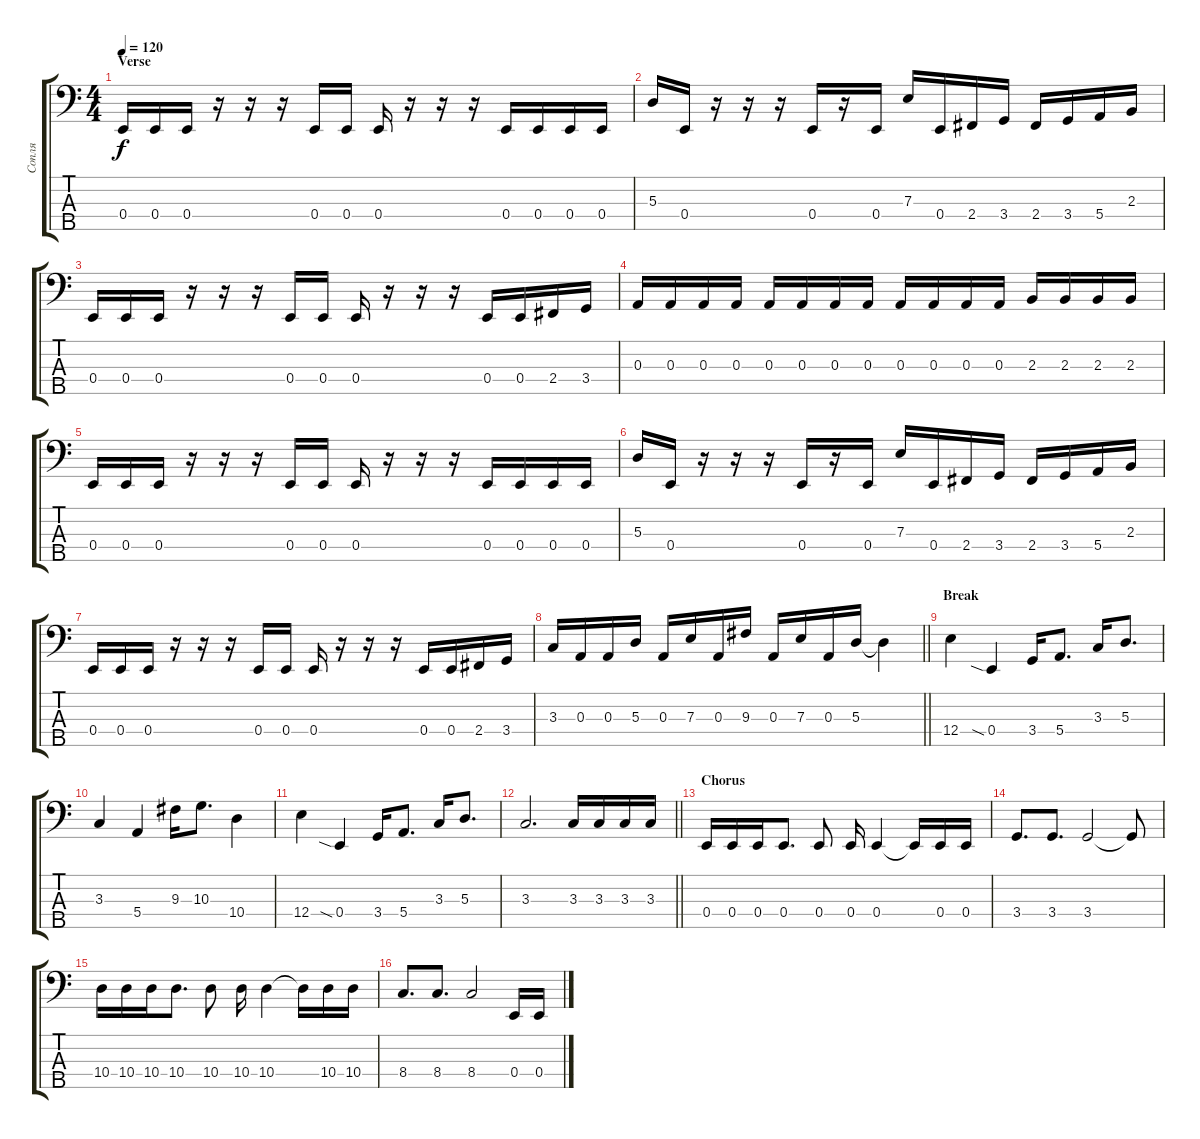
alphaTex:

\track ("Сопля" "Сопля") {instrument electricbassfinger}
\staff {score tabs}
\tuning (G2 D2 A1 E1 B0) {hide}
\ts (4 4)
\section ("" "Verse")
\tempo 120
\clef f4
\ks c
0.4.16{dy f} 0.4.16 0.4.16 r.16 r.16 r.16 0.4.16 0.4.16 0.4.16 r.16 r.16 r.16 0.4.16 0.4.16 0.4.16 0.4.16 |
5.3.16 0.4.16 r.16 r.16 r.16 0.4.16 r.16 0.4.16 7.3.16 0.4.16 2.4.16 3.4.16 2.4.16 3.4.16 5.4.16 2.3.16 |
0.4.16 0.4.16 0.4.16 r.16 r.16 r.16 0.4.16 0.4.16 0.4.16 r.16 r.16 r.16 0.4.16 0.4.16 2.4.16 3.4.16 |
0.3.16 0.3.16 0.3.16 0.3.16 0.3.16 0.3.16 0.3.16 0.3.16 0.3.16 0.3.16 0.3.16 0.3.16 2.3.16 2.3.16 2.3.16 2.3.16 |
0.4.16 0.4.16 0.4.16 r.16 r.16 r.16 0.4.16 0.4.16 0.4.16 r.16 r.16 r.16 0.4.16 0.4.16 0.4.16 0.4.16 |
5.3.16 0.4.16 r.16 r.16 r.16 0.4.16 r.16 0.4.16 7.3.16 0.4.16 2.4.16 3.4.16 2.4.16 3.4.16 5.4.16 2.3.16 |
0.4.16 0.4.16 0.4.16 r.16 r.16 r.16 0.4.16 0.4.16 0.4.16 r.16 r.16 r.16 0.4.16 0.4.16 2.4.16 3.4.16 |
\barLineRight lightlight
3.3.16 0.3.16 0.3.16 5.3.16 0.3.16 7.3.16 0.3.16 9.3.16 0.3.16 7.3.16 0.3.16 5.3.16 5.3{t}.4 |
\section ("" "Break")
12.4.4 0.4{sia}.4 3.4.16 5.4.8{d} 3.3.16 5.3.8{d} |
3.3.4 5.4.4 9.3.16 10.3.8{d} 10.4.4 |
12.4.4 0.4{sia}.4 3.4.16 5.4.8{d} 3.3.16 5.3.8{d} |
\barLineRight lightlight
3.3.2{d} 3.3.16 3.3.16 3.3.16 3.3.16 |
\section ("" "Chorus")
0.4.16 0.4.16 0.4.16 0.4.8{d} 0.4.8 0.4.16 0.4.4 0.4{t}.16 0.4.16 0.4.16 |
3.4.8{d} 3.4.8{d} 3.4.2 3.4{t}.8 |
10.4.16 10.4.16 10.4.16 10.4.8{d} 10.4.8 10.4.16 10.4.4 10.4{t}.16 10.4.16 10.4.16 |
8.4.8{d} 8.4.8{d} 8.4.2 0.4.16 0.4.16
